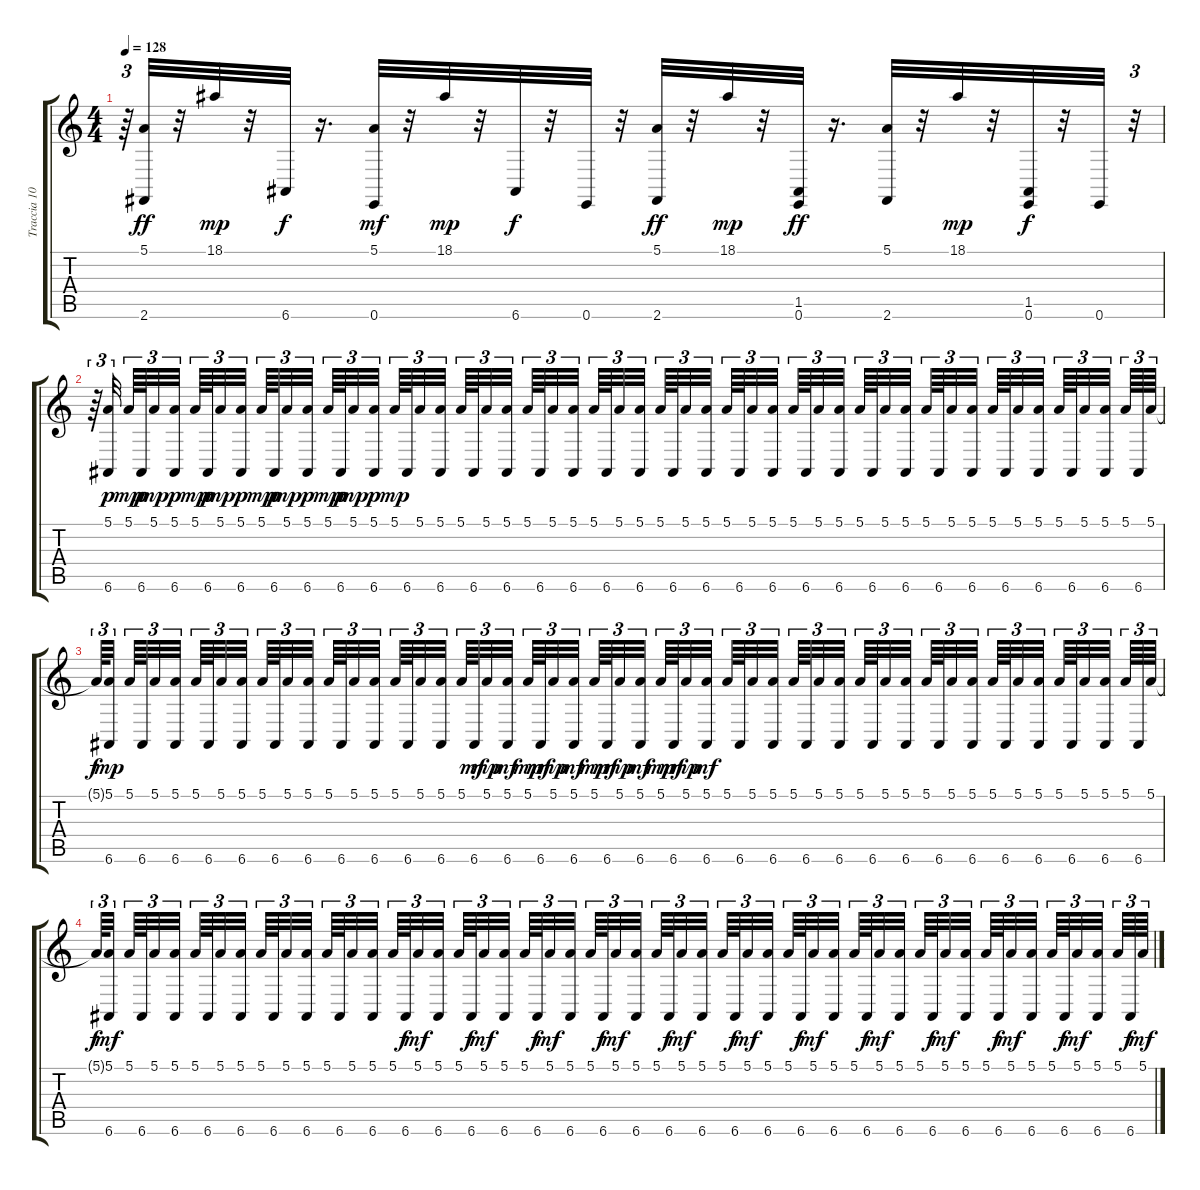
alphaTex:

\track ("Traccia 10" "Traccia 10") {instrument acousticgrandpiano}
\staff {score tabs}
\tuning (E4 B3 G3 D3 A2 E2) {hide}
\ts (4 4)
\tempo 128
\clef g2
\ks c
r.64{tu (3 2) dy f} (5.1 2.6).32{dy ff} r.32 18.1.32{dy mp} r.32 6.6.32{dy f} r.16{d} (5.1 0.6).32{dy mf} r.32 18.1.32{dy mp} r.32 6.6.32{dy f} r.32 0.6.32 r.32 (5.1 2.6).32{dy ff} r.32 18.1.32{dy mp} r.32 (1.5 0.6).32{dy ff} r.16{d} (5.1 2.6).32 r.32 18.1.32{dy mp} r.32 (1.5 0.6).32{dy f} r.32 0.6.32 r.32{tu (3 2)} |
r.64{tu (3 2)} (5.1 6.6).32{tu (3 2) dy p} 5.1.64{tu (3 2) dy mp} 6.6.64{tu (3 2) dy p} 5.1.32{tu (3 2) dy mp} (5.1 6.6).32{tu (3 2) dy p} 5.1.64{tu (3 2) dy mp} 6.6.64{tu (3 2) dy p} 5.1.32{tu (3 2) dy mp} (5.1 6.6).32{tu (3 2) dy p} 5.1.64{tu (3 2) dy mp} 6.6.64{tu (3 2) dy p} 5.1.32{tu (3 2) dy mp} (5.1 6.6).32{tu (3 2) dy p} 5.1.64{tu (3 2) dy mp} 6.6.64{tu (3 2) dy p} 5.1.32{tu (3 2) dy mp} (5.1 6.6).32{tu (3 2) dy p} 5.1.64{tu (3 2) dy mp} 6.6.64{tu (3 2)} 5.1.32{tu (3 2)} (5.1 6.6).32{tu (3 2)} 5.1.64{tu (3 2)} 6.6.64{tu (3 2)} 5.1.32{tu (3 2)} (5.1 6.6).32{tu (3 2)} 5.1.64{tu (3 2)} 6.6.64{tu (3 2)} 5.1.32{tu (3 2)} (5.1 6.6).32{tu (3 2)} 5.1.64{tu (3 2)} 6.6.64{tu (3 2)} 5.1.32{tu (3 2)} (5.1 6.6).32{tu (3 2)} 5.1.64{tu (3 2)} 6.6.64{tu (3 2)} 5.1.32{tu (3 2)} (5.1 6.6).32{tu (3 2)} 5.1.64{tu (3 2)} 6.6.64{tu (3 2)} 5.1.32{tu (3 2)} (5.1 6.6).32{tu (3 2)} 5.1.64{tu (3 2)} 6.6.64{tu (3 2)} 5.1.32{tu (3 2)} (5.1 6.6).32{tu (3 2)} 5.1.64{tu (3 2)} 6.6.64{tu (3 2)} 5.1.32{tu (3 2)} (5.1 6.6).32{tu (3 2)} 5.1.64{tu (3 2)} 6.6.64{tu (3 2)} 5.1.32{tu (3 2)} (5.1 6.6).32{tu (3 2)} 5.1.64{tu (3 2)} 6.6.64{tu (3 2)} 5.1.32{tu (3 2)} (5.1 6.6).32{tu (3 2)} 5.1.64{tu (3 2)} 6.6.64{tu (3 2)} 5.1.32{tu (3 2)} (5.1 6.6).32{tu (3 2)} 5.1.64{tu (3 2)} 6.6.64{tu (3 2)} 5.1.64{tu (3 2)} |
5.1{t}.64{tu (3 2) dy f} (5.1 6.6).32{tu (3 2) dy mp} 5.1.64{tu (3 2)} 6.6.64{tu (3 2)} 5.1.32{tu (3 2)} (5.1 6.6).32{tu (3 2)} 5.1.64{tu (3 2)} 6.6.64{tu (3 2)} 5.1.32{tu (3 2)} (5.1 6.6).32{tu (3 2)} 5.1.64{tu (3 2)} 6.6.64{tu (3 2)} 5.1.32{tu (3 2)} (5.1 6.6).32{tu (3 2)} 5.1.64{tu (3 2)} 6.6.64{tu (3 2)} 5.1.32{tu (3 2)} (5.1 6.6).32{tu (3 2)} 5.1.64{tu (3 2)} 6.6.64{tu (3 2)} 5.1.32{tu (3 2)} (5.1 6.6).32{tu (3 2)} 5.1.64{tu (3 2)} 6.6.64{tu (3 2) dy mf} 5.1.32{tu (3 2) dy mp} (5.1 6.6).32{tu (3 2) dy mf} 5.1.64{tu (3 2) dy mp} 6.6.64{tu (3 2) dy mf} 5.1.32{tu (3 2) dy mp} (5.1 6.6).32{tu (3 2) dy mf} 5.1.64{tu (3 2) dy mp} 6.6.64{tu (3 2) dy mf} 5.1.32{tu (3 2) dy mp} (5.1 6.6).32{tu (3 2) dy mf} 5.1.64{tu (3 2) dy mp} 6.6.64{tu (3 2) dy mf} 5.1.32{tu (3 2) dy mp} (5.1 6.6).32{tu (3 2) dy mf} 5.1.64{tu (3 2)} 6.6.64{tu (3 2)} 5.1.32{tu (3 2)} (5.1 6.6).32{tu (3 2)} 5.1.64{tu (3 2)} 6.6.64{tu (3 2)} 5.1.32{tu (3 2)} (5.1 6.6).32{tu (3 2)} 5.1.64{tu (3 2)} 6.6.64{tu (3 2)} 5.1.32{tu (3 2)} (5.1 6.6).32{tu (3 2)} 5.1.64{tu (3 2)} 6.6.64{tu (3 2)} 5.1.32{tu (3 2)} (5.1 6.6).32{tu (3 2)} 5.1.64{tu (3 2)} 6.6.64{tu (3 2)} 5.1.32{tu (3 2)} (5.1 6.6).32{tu (3 2)} 5.1.64{tu (3 2)} 6.6.64{tu (3 2)} 5.1.32{tu (3 2)} (5.1 6.6).32{tu (3 2)} 5.1.64{tu (3 2)} 6.6.64{tu (3 2)} 5.1.64{tu (3 2)} |
5.1{t}.64{tu (3 2) dy f} (5.1 6.6).32{tu (3 2) dy mf} 5.1.64{tu (3 2)} 6.6.64{tu (3 2)} 5.1.32{tu (3 2)} (5.1 6.6).32{tu (3 2)} 5.1.64{tu (3 2)} 6.6.64{tu (3 2)} 5.1.32{tu (3 2)} (5.1 6.6).32{tu (3 2)} 5.1.64{tu (3 2)} 6.6.64{tu (3 2)} 5.1.32{tu (3 2)} (5.1 6.6).32{tu (3 2)} 5.1.64{tu (3 2)} 6.6.64{tu (3 2)} 5.1.32{tu (3 2)} (5.1 6.6).32{tu (3 2)} 5.1.64{tu (3 2)} 6.6.64{tu (3 2) dy f} 5.1.32{tu (3 2) dy mf} (5.1 6.6).32{tu (3 2)} 5.1.64{tu (3 2)} 6.6.64{tu (3 2) dy f} 5.1.32{tu (3 2) dy mf} (5.1 6.6).32{tu (3 2)} 5.1.64{tu (3 2)} 6.6.64{tu (3 2) dy f} 5.1.32{tu (3 2) dy mf} (5.1 6.6).32{tu (3 2)} 5.1.64{tu (3 2)} 6.6.64{tu (3 2) dy f} 5.1.32{tu (3 2) dy mf} (5.1 6.6).32{tu (3 2)} 5.1.64{tu (3 2)} 6.6.64{tu (3 2) dy f} 5.1.32{tu (3 2) dy mf} (5.1 6.6).32{tu (3 2)} 5.1.64{tu (3 2)} 6.6.64{tu (3 2) dy f} 5.1.32{tu (3 2) dy mf} (5.1 6.6).32{tu (3 2)} 5.1.64{tu (3 2)} 6.6.64{tu (3 2) dy f} 5.1.32{tu (3 2) dy mf} (5.1 6.6).32{tu (3 2)} 5.1.64{tu (3 2)} 6.6.64{tu (3 2) dy f} 5.1.32{tu (3 2) dy mf} (5.1 6.6).32{tu (3 2)} 5.1.64{tu (3 2)} 6.6.64{tu (3 2) dy f} 5.1.32{tu (3 2) dy mf} (5.1 6.6).32{tu (3 2)} 5.1.64{tu (3 2)} 6.6.64{tu (3 2) dy f} 5.1.32{tu (3 2) dy mf} (5.1 6.6).32{tu (3 2)} 5.1.64{tu (3 2)} 6.6.64{tu (3 2) dy f} 5.1.32{tu (3 2) dy mf} (5.1 6.6).32{tu (3 2)} 5.1.64{tu (3 2)} 6.6.64{tu (3 2) dy f} 5.1.64{tu (3 2) dy mf}
